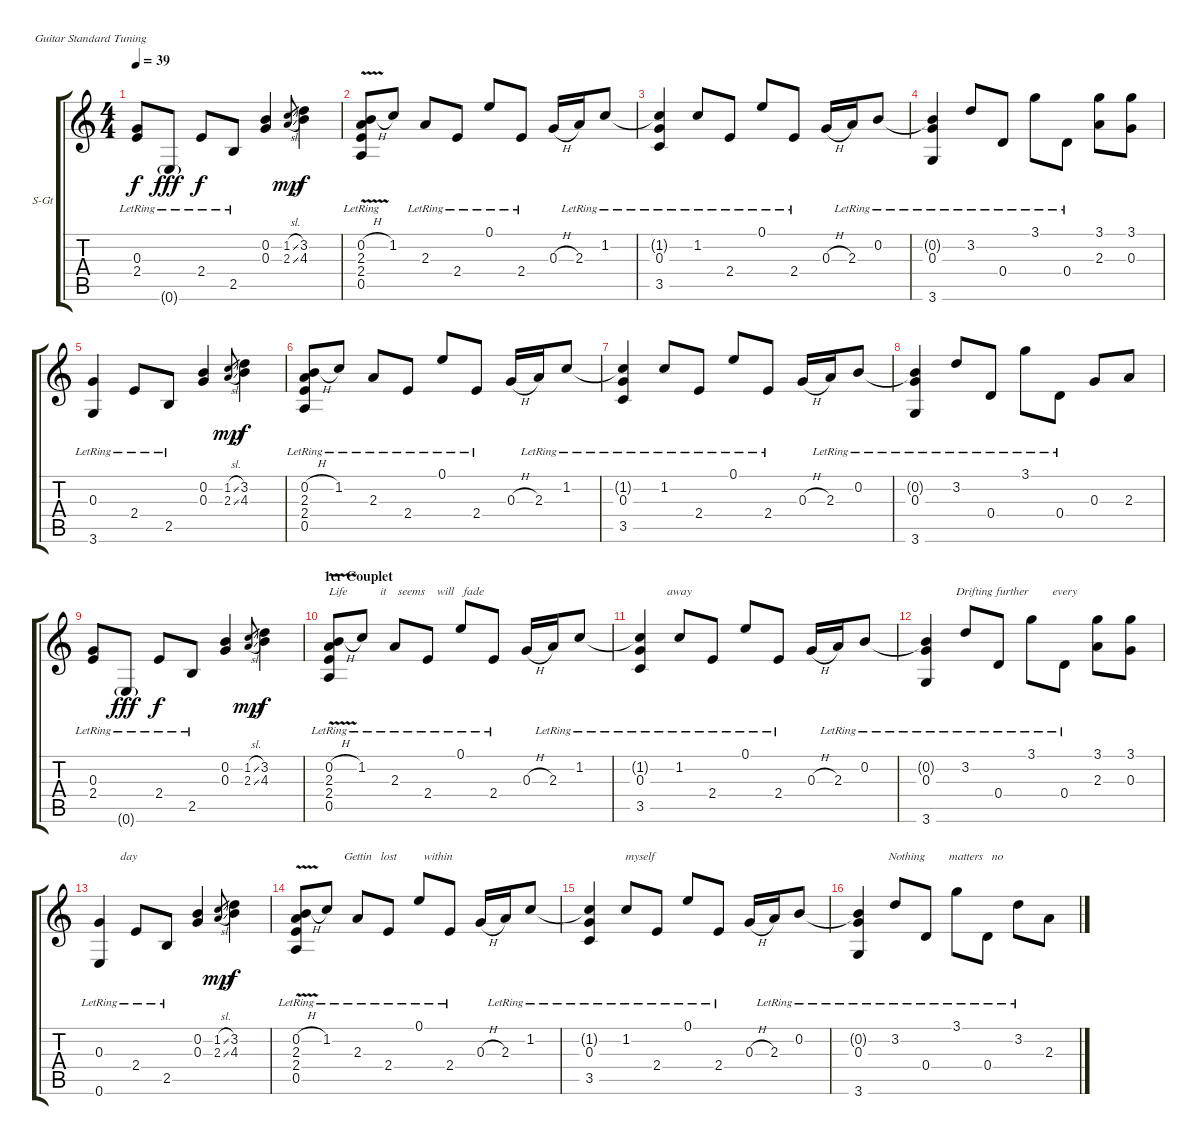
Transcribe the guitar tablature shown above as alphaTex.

\bracketExtendMode groupsimilarinstruments
\firstSystemTrackNameOrientation horizontal
\otherSystemsTrackNameOrientation horizontal
\track ("Guitare 1 " "S-Gt") {instrument acousticguitarsteel}
\staff {score tabs}
\tuning (E4 B3 G3 D3 A2 E2)
\ts (4 4)
\tempo 39
\clef g2
\ks c
(0.3{lr} 2.4{lr}).8{dy f} 0.6{g lr}.8{dy fff} 2.4{lr}.8{dy f} 2.5{lr}.8 (0.2 0.3).4 (1.2{sl} 2.3{sl}).8{gr dy mp} (3.2 4.3).4{dy f} |
(0.2{h} 2.3{v lr} 2.4{v lr} 0.5{lr}).8 1.2.8 2.3{lr}.8 2.4{lr}.8 0.1{lr}.8 2.4{lr}.8 0.3{h}.16 2.3{lr}.16 1.2{lr}.8 |
(1.2{lr t} 0.3{lr} 3.5{lr}).4 1.2{lr}.8 2.4{lr}.8 0.1{lr}.8 2.4{lr}.8 0.3{h}.16 2.3{lr}.16 0.2{lr}.8 |
(0.2{lr t} 0.3{lr} 3.6{lr}).4 3.2{lr}.8 0.4{lr}.8 3.1{lr}.8 0.4{lr}.8 (3.1 2.3).8 (3.1 0.3).8 |
(0.3{lr} 3.6{lr}).4 2.4{lr}.8 2.5{lr}.8 (0.2 0.3).4 (1.2{sl} 2.3{sl}).8{gr dy mp} (3.2 4.3).4{dy f} |
(0.2{h} 2.3{lr} 2.4{lr} 0.5{lr}).8 1.2{lr}.8 2.3{lr}.8 2.4{lr}.8 0.1{lr}.8 2.4{lr}.8 0.3{h}.16 2.3{lr}.16 1.2{lr}.8 |
(1.2{lr t} 0.3{lr} 3.5{lr}).4 1.2{lr}.8 2.4{lr}.8 0.1{lr}.8 2.4{lr}.8 0.3{h}.16 2.3{lr}.16 0.2{lr}.8 |
(0.2{lr t} 0.3{lr} 3.6{lr}).4 3.2{lr}.8 0.4{lr}.8 3.1{lr}.8 0.4{lr}.8 0.3.8 2.3.8 |
(0.3{lr} 2.4{lr}).8 0.6{g lr}.8{dy fff} 2.4{lr}.8{dy f} 2.5{lr}.8 (0.2 0.3).4 (1.2{sl} 2.3{sl}).8{gr dy mp} (3.2 4.3).4{dy f} |
\section ("" "1er Couplet")
(0.2{h} 2.3{v lr} 2.4{v lr} 0.5{lr}).8{txt "Life           it    seems    will   fade"} 1.2{lr}.8 2.3{lr}.8 2.4{lr}.8 0.1{lr}.8 2.4{lr}.8 0.3{h}.16 2.3{lr}.16 1.2{lr}.8 |
(1.2{lr t} 0.3 3.5{lr}).4{txt "         away"} 1.2{lr}.8 2.4{lr}.8 0.1{lr}.8 2.4{lr}.8 0.3{h}.16 2.3{lr}.16 0.2{lr}.8 |
(0.2{lr t} 0.3{lr} 3.6{lr}).4{txt "          Drifting further        every "} 3.2{lr}.8 0.4{lr}.8 3.1{lr}.8 0.4{lr}.8 (3.1 2.3).8 (3.1 0.3).8 |
(0.3{lr} 0.6{lr}).4{txt "       day"} 2.4{lr}.8 2.5{lr}.8 (0.2 0.3).4 (1.2{sl} 2.3{sl}).8{gr dy mp} (3.2 4.3).4{dy f} |
(0.2{h} 2.3{v lr} 2.4{v lr} 0.5{lr}).8{txt "                Gettin   lost         within"} 1.2{lr}.8 2.3{lr}.8 2.4{lr}.8 0.1{lr}.8 2.4{lr}.8 0.3{h}.16 2.3{lr}.16 1.2{lr}.8 |
(1.2{lr t} 0.3{lr} 3.5{lr}).4{txt "            myself"} 1.2{lr}.8 2.4{lr}.8 0.1{lr}.8 2.4{lr}.8 0.3{h}.16 2.3{lr}.16 0.2{lr}.8 |
(0.2{lr t} 0.3{lr} 3.6{lr}).4{txt "          Nothing        matters   no"} 3.2{lr}.8 0.4{lr}.8 3.1{lr}.8 0.4{lr}.8 3.2{lr}.8 2.3.8
